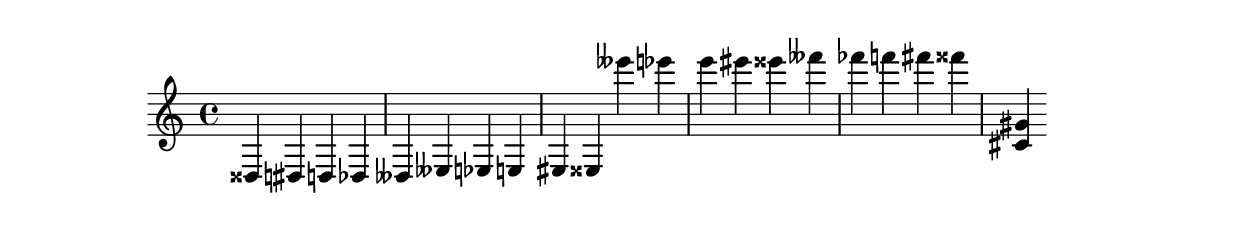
\version "2.7.32"

\header {

  texidoc = "Ledger lines are shortened when there are accidentals.
This happens only for the single ledger line close to the note head,
and only if the accidental is horizontally close to the head.  "
  
}


\relative c {
  disis
  dis
  d
  des
  deses
  eses
  es
  e
  eis
  eisis
  eses'''
  es
  e
  eis
  eisis
  feses
  fes
  f
  fis
  fisis
  <cis,, gis'>
  
} 

